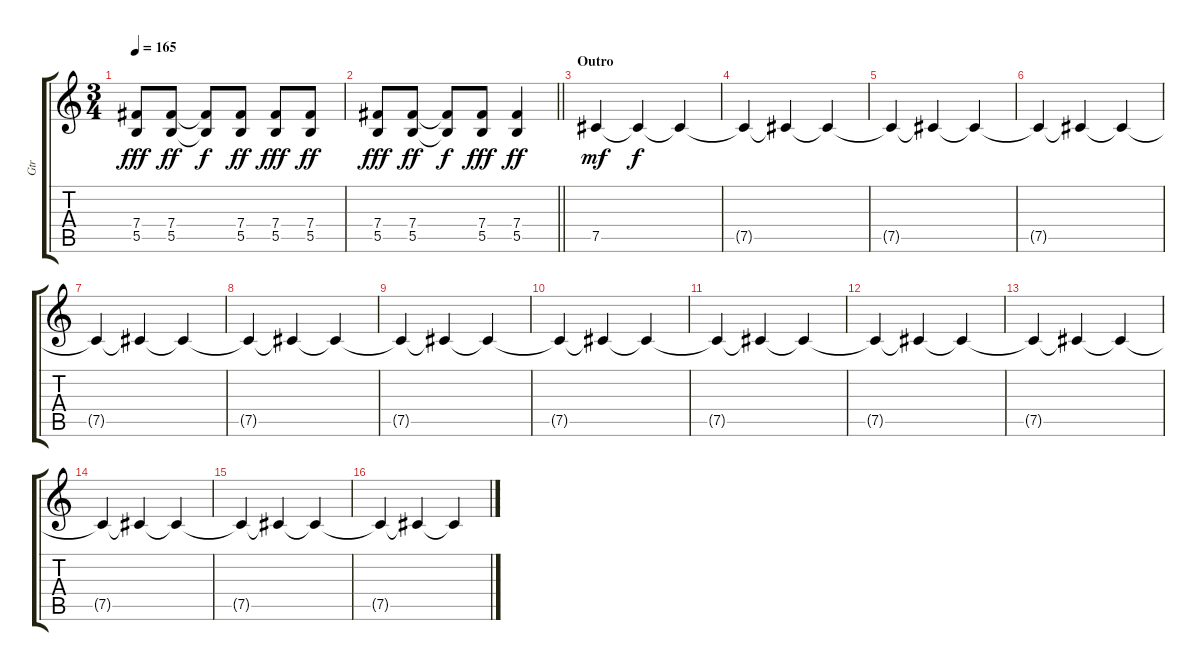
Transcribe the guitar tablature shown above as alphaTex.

\track ("Gtr" "Gtr") {instrument overdrivenguitar}
\staff {score tabs}
\tuning (Db4 Ab3 E3 B2 Gb2 Db2) {hide}
\ts (3 4)
\tempo 165
\clef g2
\ks c
(7.4 5.5).8{dy fff} (7.4 5.5).8{dy ff} (7.4{t} 5.5{t}).8{dy f} (7.4 5.5).8{dy ff} (7.4 5.5).8{dy fff} (7.4 5.5).8{dy ff} |
\barLineRight lightlight
(7.4 5.5).8{dy fff} (7.4 5.5).8{dy ff} (7.4{t} 5.5{t}).8{dy f} (7.4 5.5).8{dy fff} (7.4 5.5).4{dy ff} |
\section ("" "Outro")
7.5.4{dy mf} 7.5{t}.4{dy f} 7.5{t}.4 |
7.5{t}.4 7.5{t}.4 7.5{t}.4 |
7.5{t}.4 7.5{t}.4 7.5{t}.4 |
7.5{t}.4 7.5{t}.4 7.5{t}.4 |
7.5{t}.4 7.5{t}.4 7.5{t}.4 |
7.5{t}.4 7.5{t}.4 7.5{t}.4 |
7.5{t}.4 7.5{t}.4 7.5{t}.4 |
7.5{t}.4 7.5{t}.4 7.5{t}.4 |
7.5{t}.4 7.5{t}.4 7.5{t}.4 |
7.5{t}.4 7.5{t}.4 7.5{t}.4 |
7.5{t}.4 7.5{t}.4 7.5{t}.4 |
7.5{t}.4 7.5{t}.4 7.5{t}.4 |
7.5{t}.4 7.5{t}.4 7.5{t}.4 |
7.5{t}.4 7.5{t}.4 7.5{t}.4
